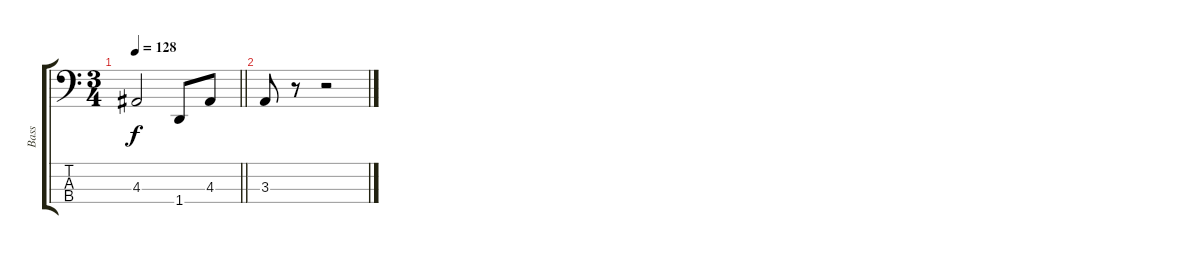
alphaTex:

\track ("Bass" "Bass") {instrument electricbassfinger}
\staff {score tabs}
\tuning (E2 B1 Gb1 Db1) {hide}
\ts (3 4)
\tempo 128
\clef f4
\barLineRight lightlight
\ks c
4.3.2{dy f} 1.4.8 4.3.8 |
3.3.8 r.8 r.2
